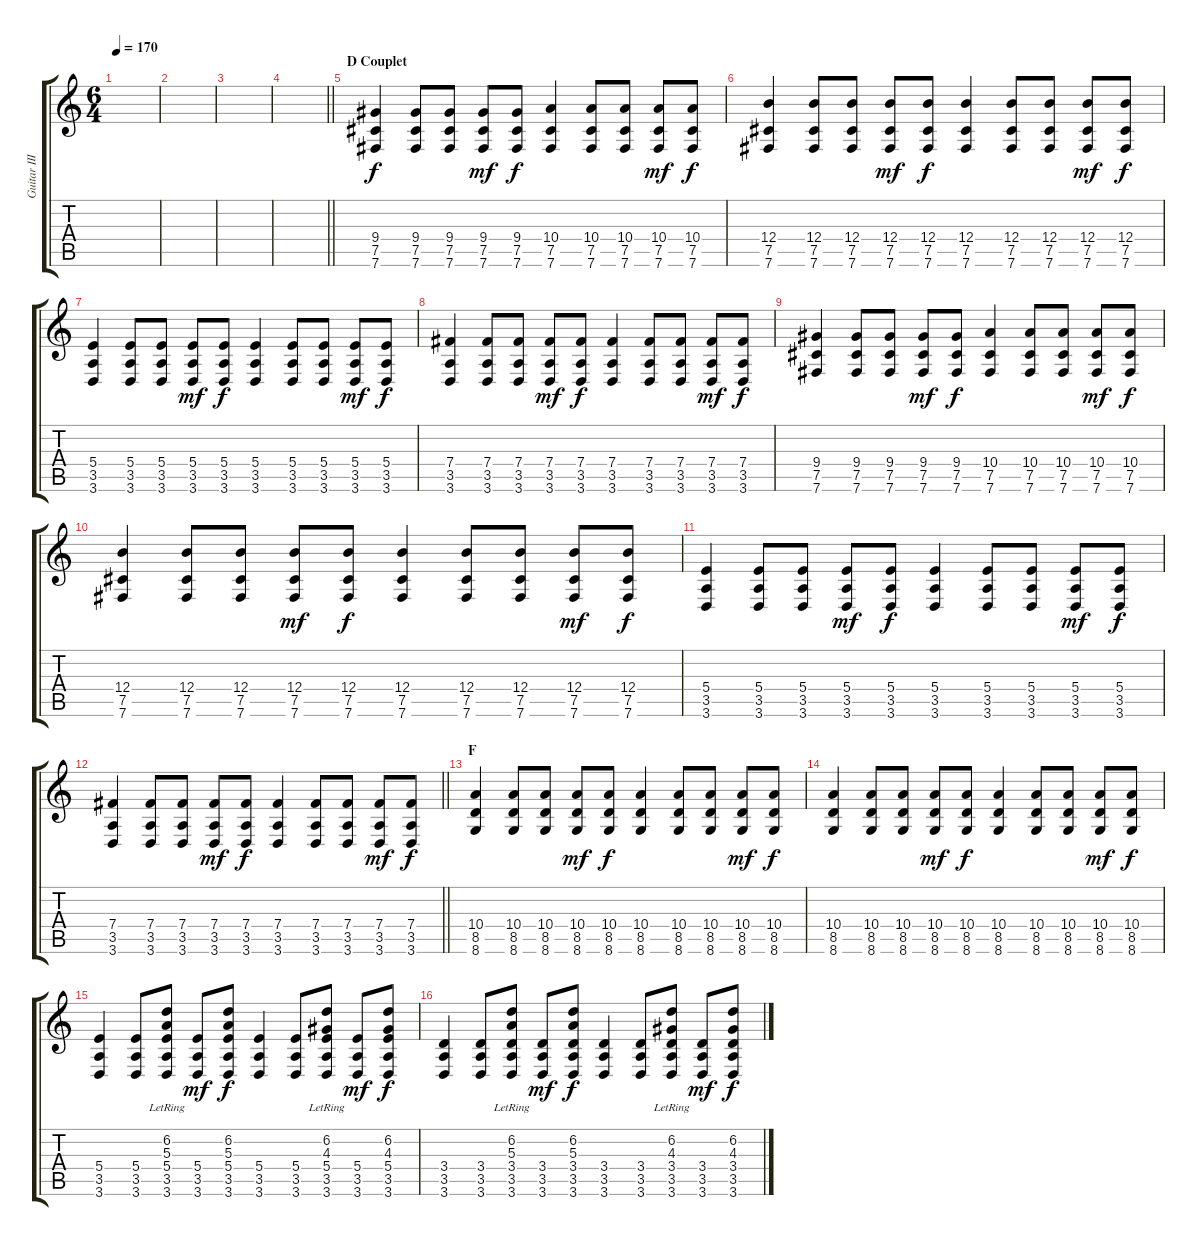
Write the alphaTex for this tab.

\track ("Guitar III" "Guitar III") {instrument acousticguitarsteel}
\staff {score tabs}
\tuning (Db4 Ab3 E3 B2 Gb2 B1) {hide}
\ts (6 4)
\tempo 170
\clef g2
\ks c
|
|
|
\barLineRight lightlight
|
\section ("" "D Couplet")
(9.4 7.5 7.6).4 (9.4 7.5 7.6).8 (9.4 7.5 7.6).8 (9.4 7.5 7.6).8{dy mf} (9.4 7.5 7.6).8{dy f} (10.4 7.5 7.6).4 (10.4 7.5 7.6).8 (10.4 7.5 7.6).8 (10.4 7.5 7.6).8{dy mf} (10.4 7.5 7.6).8{dy f} |
(12.4 7.5 7.6).4 (12.4 7.5 7.6).8 (12.4 7.5 7.6).8 (12.4 7.5 7.6).8{dy mf} (12.4 7.5 7.6).8{dy f} (12.4 7.5 7.6).4 (12.4 7.5 7.6).8 (12.4 7.5 7.6).8 (12.4 7.5 7.6).8{dy mf} (12.4 7.5 7.6).8{dy f} |
(5.4 3.5 3.6).4 (5.4 3.5 3.6).8 (5.4 3.5 3.6).8 (5.4 3.5 3.6).8{dy mf} (5.4 3.5 3.6).8{dy f} (5.4 3.5 3.6).4 (5.4 3.5 3.6).8 (5.4 3.5 3.6).8 (5.4 3.5 3.6).8{dy mf} (5.4 3.5 3.6).8{dy f} |
(7.4 3.5 3.6).4 (7.4 3.5 3.6).8 (7.4 3.5 3.6).8 (7.4 3.5 3.6).8{dy mf} (7.4 3.5 3.6).8{dy f} (7.4 3.5 3.6).4 (7.4 3.5 3.6).8 (7.4 3.5 3.6).8 (7.4 3.5 3.6).8{dy mf} (7.4 3.5 3.6).8{dy f} |
(9.4 7.5 7.6).4 (9.4 7.5 7.6).8 (9.4 7.5 7.6).8 (9.4 7.5 7.6).8{dy mf} (9.4 7.5 7.6).8{dy f} (10.4 7.5 7.6).4 (10.4 7.5 7.6).8 (10.4 7.5 7.6).8 (10.4 7.5 7.6).8{dy mf} (10.4 7.5 7.6).8{dy f} |
(12.4 7.5 7.6).4 (12.4 7.5 7.6).8 (12.4 7.5 7.6).8 (12.4 7.5 7.6).8{dy mf} (12.4 7.5 7.6).8{dy f} (12.4 7.5 7.6).4 (12.4 7.5 7.6).8 (12.4 7.5 7.6).8 (12.4 7.5 7.6).8{dy mf} (12.4 7.5 7.6).8{dy f} |
(5.4 3.5 3.6).4 (5.4 3.5 3.6).8 (5.4 3.5 3.6).8 (5.4 3.5 3.6).8{dy mf} (5.4 3.5 3.6).8{dy f} (5.4 3.5 3.6).4 (5.4 3.5 3.6).8 (5.4 3.5 3.6).8 (5.4 3.5 3.6).8{dy mf} (5.4 3.5 3.6).8{dy f} |
\barLineRight lightlight
(7.4 3.5 3.6).4 (7.4 3.5 3.6).8 (7.4 3.5 3.6).8 (7.4 3.5 3.6).8{dy mf} (7.4 3.5 3.6).8{dy f} (7.4 3.5 3.6).4 (7.4 3.5 3.6).8 (7.4 3.5 3.6).8 (7.4 3.5 3.6).8{dy mf} (7.4 3.5 3.6).8{dy f} |
\section ("" "F")
(10.4 8.5 8.6).4 (10.4 8.5 8.6).8 (10.4 8.5 8.6).8 (10.4 8.5 8.6).8{dy mf} (10.4 8.5 8.6).8{dy f} (10.4 8.5 8.6).4 (10.4 8.5 8.6).8 (10.4 8.5 8.6).8 (10.4 8.5 8.6).8{dy mf} (10.4 8.5 8.6).8{dy f} |
(10.4 8.5 8.6).4 (10.4 8.5 8.6).8 (10.4 8.5 8.6).8 (10.4 8.5 8.6).8{dy mf} (10.4 8.5 8.6).8{dy f} (10.4 8.5 8.6).4 (10.4 8.5 8.6).8 (10.4 8.5 8.6).8 (10.4 8.5 8.6).8{dy mf} (10.4 8.5 8.6).8{dy f} |
(5.4 3.5 3.6).4 (5.4 3.5 3.6).8 (6.2{lr} 5.3{lr} 5.4 3.5 3.6).8 (5.4 3.5 3.6).8{dy mf} (6.2 5.3 5.4 3.5 3.6).8{dy f} (5.4 3.5 3.6).4 (5.4 3.5 3.6).8 (6.2{lr} 4.3{lr} 5.4 3.5 3.6).8 (5.4 3.5 3.6).8{dy mf} (6.2 4.3 5.4 3.5 3.6).8{dy f} |
(3.4 3.5 3.6).4 (3.4 3.5 3.6).8 (6.2{lr} 5.3{lr} 3.4 3.5 3.6).8 (3.4 3.5 3.6).8{dy mf} (6.2 5.3 3.4 3.5 3.6).8{dy f} (3.4 3.5 3.6).4 (3.4 3.5 3.6).8 (6.2{lr} 4.3{lr} 3.4 3.5 3.6).8 (3.4 3.5 3.6).8{dy mf} (6.2 4.3 3.4 3.5 3.6).8{dy f}
